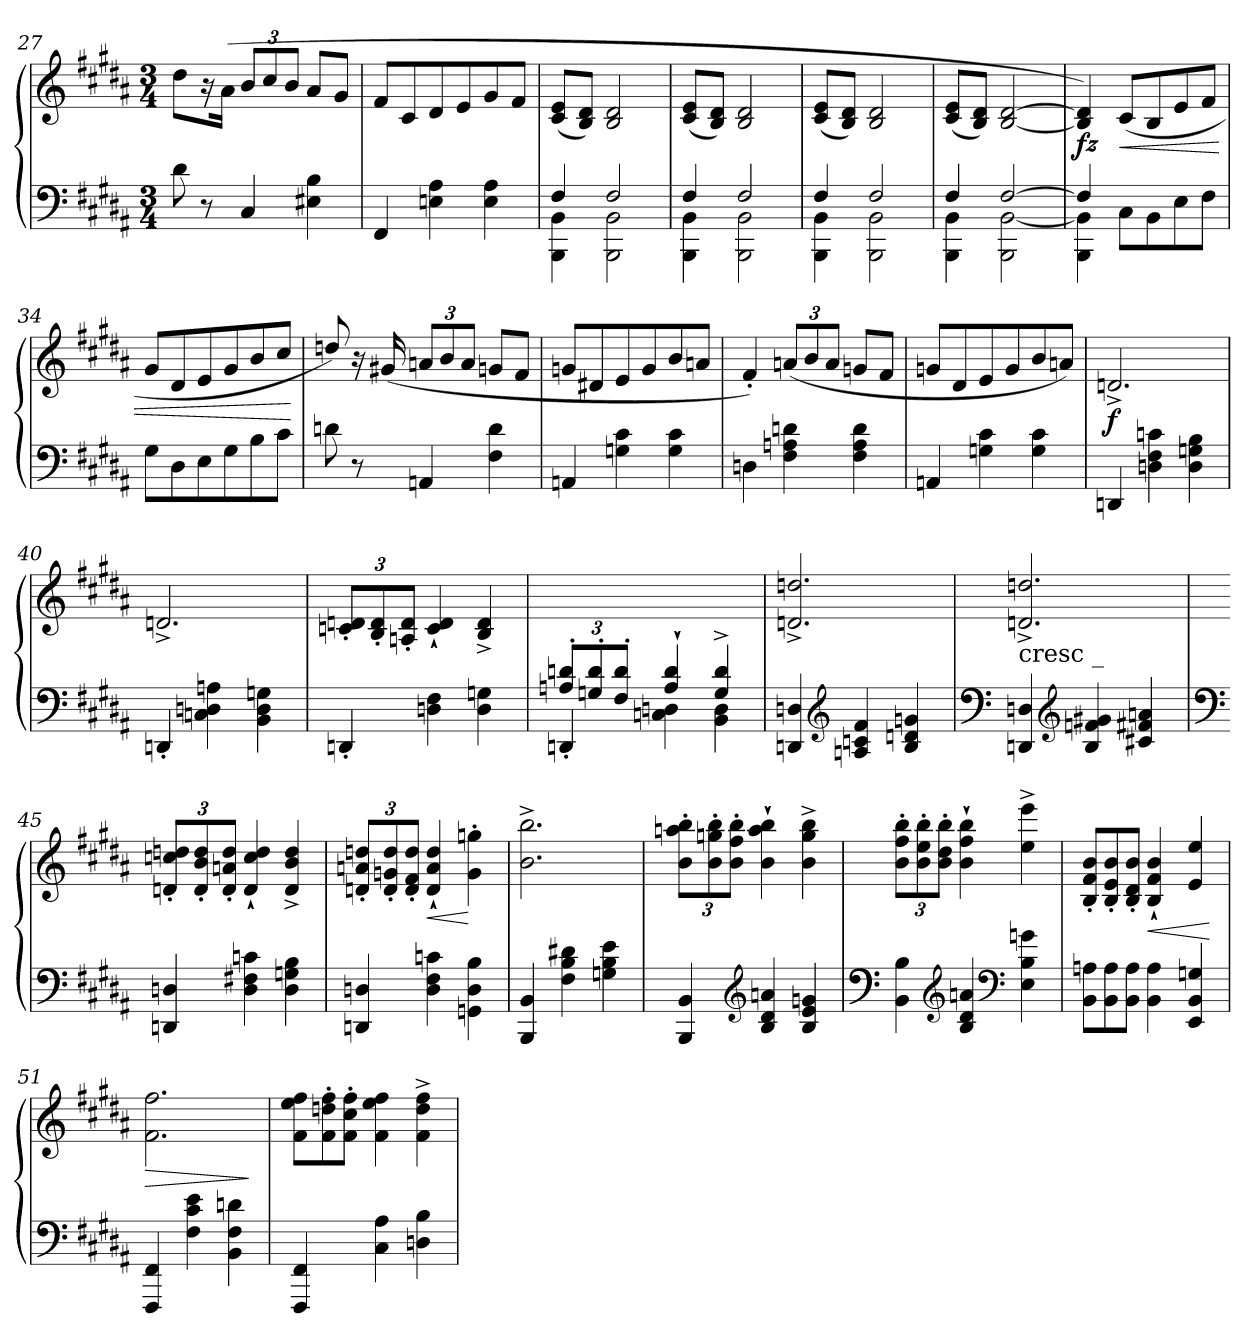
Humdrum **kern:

**kern	**kern	**dynam
*part1	*part1	*part1
*staff2	*staff1	*staff1/2
*clefF4	*clefG2	*
*k[f#c#g#d#a#]	*k[f#c#g#d#a#]	*
*B:	*B:	*
*M3/4	*M3/4	*
=27	=27	=27
8d#\	8dd#\L	.
8r	16r	.
.	(<16a#\Jk	.
*	*Xbrackettup	*
4C#/	12b/L	.
.	12cc#/	.
.	12b/J	.
4E#X\ 4B\	8a#/L	.
.	8g#/J	.
=28	=28	=28
4FF#/	8f#/L	.
.	8c#/	.
4En\ 4A#\	8d#/	.
.	8e/	.
4E\ 4A#\	8g#/	.
.	8f#/J	.
=29	=29	=29
*^	*	*
4F#/	4BBB\ 4BB\	(>8c#/ 8e/L	.
.	.	8B/ 8d#/J)	.
2F#/	2BBB\ 2BB\	2B/ 2d#/	.
=30	=30	=30	=30
4F#/	4BBB\ 4BB\	(<8c#/ 8e/L	.
.	.	8B/ 8d#/J)	.
2F#/	2BBB\ 2BB\	2B/ 2d#/	.
=31	=31	=31	=31
4F#/	4BBB\ 4BB\	(<8c#/ 8e/L	.
.	.	8B/ 8d#/J)	.
2F#/	2BBB\ 2BB\	2B/ 2d#/	.
=32	=32	=32	=32
4F#/	4BBB\ 4BB\	(<8c#/ 8e/L	.
.	.	8B/ 8d#/J)	.
[2F#/	2BBB\ [2BB\	[2B/ [2d#/	.
=33	=33	=33	=33
!	!	!	!LO:DY:b
4F#/]	4BBB\ 4BB\]	4B/] 4d#/])	fz
!	!	!	!LO:HP:b
2ryy	8C#\L	(<8c#/L	<
.	8BB\	8B/	.
.	8E\	8e/	.
.	8F#\J	8f#/J	.
*v	*v	*	*
!!LO:PB:g=z
=34	=34	=34
8G#\L	8g#/L	.
8D#\	8d#/	.
8E\	8e/	.
8G#\	8g#/	.
8B\	8b/	.
8c#\J	8cc#/J	.
.	.	[
=35	=35	=35
8dn\	8ddn/)	.
8r	16r	.
.	(<16g#X/	.
4AAn/	12an/L	.
.	12b/	.
.	12a/J	.
4F#\ 4d\	8gn/L	.
.	8f#/J	.
=36	=36	=36
4AAn/	8gn/L	.
.	8d#X/	.
4Gn\ 4c#\	8e/	.
.	8g/	.
4G\ 4c#\	8b/	.
.	8an/J	.
=37	=37	=37
4Dn\	4f#'/)	.
4F#\ 4An\ 4dn\	(<12an/L	.
.	12b/	.
.	12a/J	.
4F#\ 4A\ 4d\	8gn/L	.
.	8f#/J	.
=38	=38	=38
4AAn/	8gn/L	.
.	8d#/	.
4Gn\ 4c#\	8e/	.
.	8g/	.
4G\ 4c#\	8b/	.
.	8an/J)	.
=39	=39	=39
!	!	!LO:DY:b
4DDn/	2.dn^/	f
4Dn\ 4F#\ 4cn\	.	.
4D\ 4Gn\ 4B\	.	.
!!LO:LB:g=z
=40	=40	=40
4DDn'/	2.dn^/	.
4Cn\ 4Dn\ 4An\	.	.
4BB\ 4D\ 4Gn\	.	.
=41	=41	=41
4DDn'/	12cn/' 12dn/'L	.
.	12B/' 12d/'	.
.	12An/' 12d/'J	.
4Dn\ 4F#\	4c/` 4d/`	.
4D\ 4Gn\	4B/^ 4d/^	.
=42	=42	=42
*Xbrackettup	*	*
*^	*	*
12An/' 12dn/'L	4DDn'/	2.ryy	.
12Gn/' 12d/'	.	.	.
12F#/' 12d/'J	.	.	.
4A/` 4d/`	4Cn\ 4Dn\	.	.
4G/^ 4d/^	4BB\ 4D\	.	.
*v	*v	*	*
=43	=43	=43
4DDn/ 4Dn/	2.dn/^ 2.ddn/^	.
*clefG2	*	*
4An/ 4cn/ 4f#/	.	.
4B/ 4dn/ 4gn/	.	.
=44	=44	=44
*clefF4	*	*
!	!LO:TX:b:t=cresc _	!
4DDn/ 4Dn/	2.dn/^ 2.ddn/^	.
*clefG2	*	*
4B/ 4fn/ 4g#X/	.	.
4c#X/ 4f#X/ 4an/	.	.
!!LO:LB:g=z
=45	=45	=45
*clefF4	*	*
4DDn/ 4Dn/	12dn/' 12ccn/' 12ddn/'L	.
.	12d/' 12b/' 12dd/'	.
.	12d/' 12an/' 12dd/'J	.
4D\ 4F#X\ 4cn\	4d/` 4cc/` 4dd/`	.
4D\ 4Gn\ 4B\	4d/^ 4b/^ 4dd/^	.
=46	=46	=46
4DDn/ 4Dn/	12dn/' 12an/' 12ddn/'L	.
.	12d/' 12gn/' 12dd/'	.
.	12d/' 12f#/' 12dd/'J	.
!	!	!LO:HP:b
4D\ 4F#\ 4cn\	4d/` 4a/` 4dd/`	<
4GGn\ 4D\ 4B\	4g\' 4ggn\'	[
=47	=47	=47
4BBB/ 4BB/	2.b\^ 2.bb\^	.
4F#\ 4B\ 4d#X\	.	.
4Gn\ 4B\ 4e\	.	.
=48	=48	=48
4BBB/ 4BB/	12b\' 12aan\' 12bb\'L	.
.	12b\' 12ggn\' 12bb\'	.
.	12b\' 12ff#\' 12bb\'J	.
*clefG2	*	*
4B/ 4d#/ 4an/	4b\` 4aa\` 4bb\`	.
4B/ 4e/ 4gn/	4b\^ 4gg\^ 4bb\^	.
=49	=49	=49
*clefF4	*	*
4BB\ 4B\	12b\' 12ff#\' 12bb\'L	.
.	12b\' 12ee\' 12bb\'	.
.	12b\' 12dd#\' 12bb\'J	.
*clefG2	*	*
4B/ 4d#/ 4an/	4b\` 4ff#\` 4bb\`	.
*clefF4	*	*
4E\ 4B\ 4gn\	4ee\^ 4eee\^	.
!!LO:LB:g=z
=50	=50	=50
*Xtuplet	*Xtuplet	*
12BB\ 12An\L	12B/' 12f#/' 12b/'L	.
12BB\ 12A\	12B/' 12e/' 12b/'	.
12BB\ 12A\J	12B/' 12d#/' 12b/'J	.
!	!	!LO:HP:b
4BB\ 4A\	4B/` 4f#/` 4b/`	<
4EE/ 4BB/ 4Gn/	4e/ 4ee/	.
.	.	[
=51	=51	=51
!	!	!LO:HP:b
4FFF#/ 4FF#/	2.f#\ 2.ff#\	>
4F#\ 4c#\ 4e\	.	.
4BB\ 4F#\ 4dn\	.	.
.	.	]
=52	=52	=52
4FFF#/ 4FF#/	12f#\ 12ee\ 12ff#\L	.
.	12f#\' 12ddn\' 12ff#\'	.
.	12f#\' 12cc#\' 12ff#\'J	.
4C#\ 4A#\	4f#\ 4ee\ 4ff#\	.
4Dn\ 4B\	4f#\^ 4dd\^ 4ff#\^	.
=	=	=
*-	*-	*-
